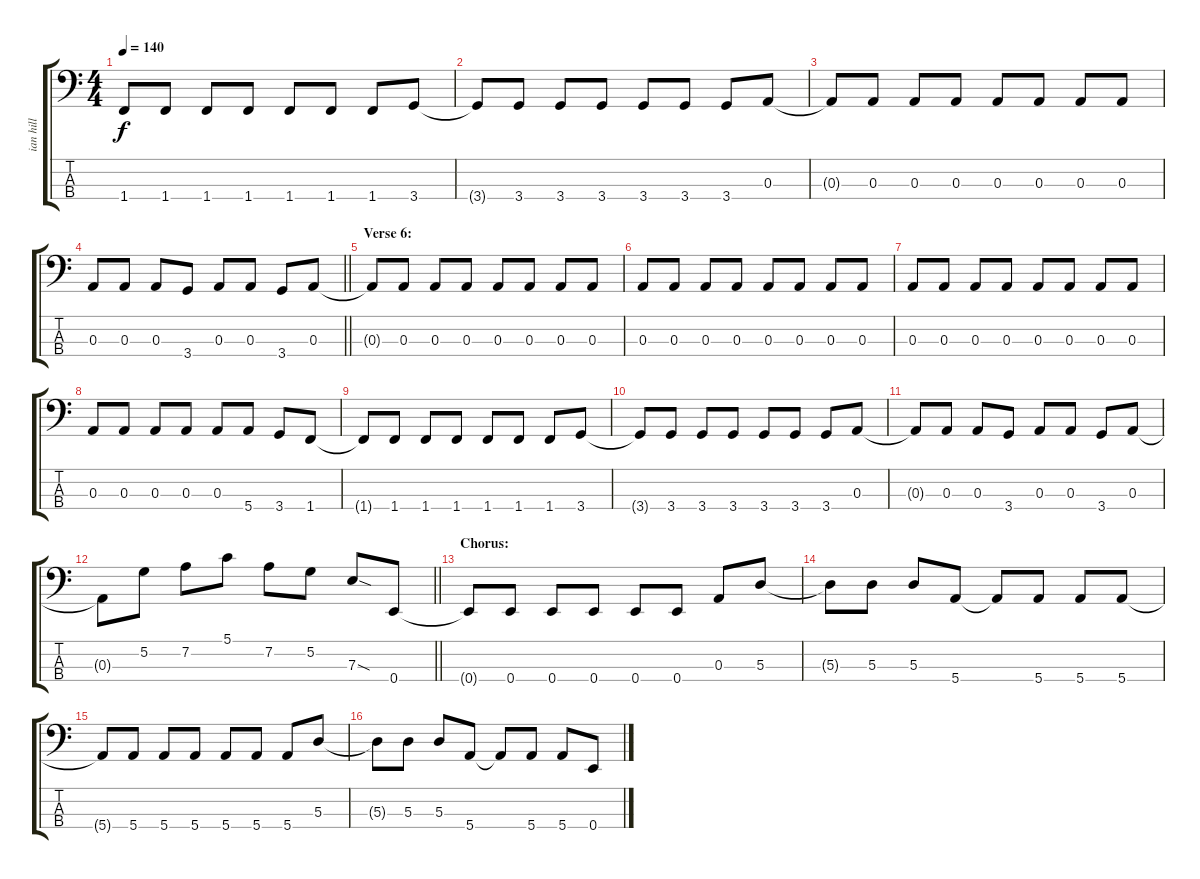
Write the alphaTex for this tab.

\track ("ian hill" "ian hill") {instrument electricbasspick}
\staff {score tabs}
\tuning (G2 D2 A1 E1) {hide}
\ts (4 4)
\tempo 140
\clef f4
\ks c
1.4{t}.8{dy f} 1.4.8 1.4.8 1.4.8 1.4.8 1.4.8 1.4.8 3.4.8 |
3.4{t}.8 3.4.8 3.4.8 3.4.8 3.4.8 3.4.8 3.4.8 0.3.8 |
0.3{t}.8 0.3.8 0.3.8 0.3.8 0.3.8 0.3.8 0.3.8 0.3.8 |
\barLineRight lightlight
0.3.8 0.3.8 0.3.8 3.4.8 0.3.8 0.3.8 3.4.8 0.3.8 |
\section ("" "Verse 6:")
0.3{t}.8 0.3.8 0.3.8 0.3.8 0.3.8 0.3.8 0.3.8 0.3.8 |
0.3.8 0.3.8 0.3.8 0.3.8 0.3.8 0.3.8 0.3.8 0.3.8 |
0.3.8 0.3.8 0.3.8 0.3.8 0.3.8 0.3.8 0.3.8 0.3.8 |
0.3.8 0.3.8 0.3.8 0.3.8 0.3.8 5.4.8 3.4.8 1.4.8 |
1.4{t}.8 1.4.8 1.4.8 1.4.8 1.4.8 1.4.8 1.4.8 3.4.8 |
3.4{t}.8 3.4.8 3.4.8 3.4.8 3.4.8 3.4.8 3.4.8 0.3.8 |
0.3{t}.8 0.3.8 0.3.8 3.4.8 0.3.8 0.3.8 3.4.8 0.3.8 |
\barLineRight lightlight
0.3{t}.8 5.2.8 7.2.8 5.1.8 7.2.8 5.2.8 7.3{sod}.8 0.4.8 |
\section ("" "Chorus:")
0.4{t}.8 0.4.8 0.4.8 0.4.8 0.4.8 0.4.8 0.3.8 5.3.8 |
5.3{t}.8 5.3.8 5.3.8 5.4.8 5.4{t}.8 5.4.8 5.4.8 5.4.8 |
5.4{t}.8 5.4.8 5.4.8 5.4.8 5.4.8 5.4.8 5.4.8 5.3.8 |
5.3{t}.8 5.3.8 5.3.8 5.4.8 5.4{t}.8 5.4.8 5.4.8 0.4.8
